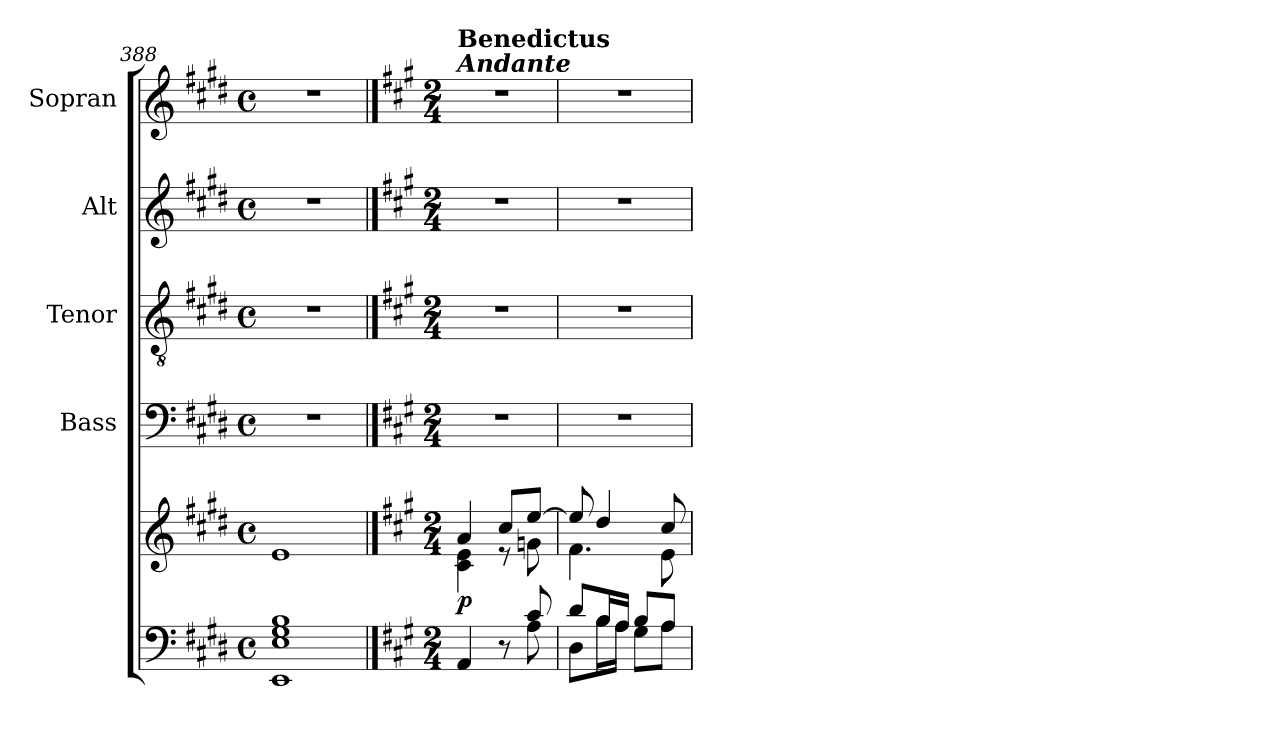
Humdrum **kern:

**kern	**kern	**dynam	**kern	**kern	**kern	**kern
*part5	*part5	*part5	*part4	*part3	*part2	*part1
*staff6	*staff5	*staff5/6	*staff4	*staff3	*staff2	*staff1
*	*	*	*I"Bass	*I"Tenor	*I"Alt	*I"Sopran
*	*	*	*I'B.	*I'T.	*I'A.	*I'S.
*clefF4	*clefG2	*	*clefF4	*clefGv2	*clefG2	*clefG2
*k[f#c#g#d#]	*k[f#c#g#d#]	*	*k[f#c#g#d#]	*k[f#c#g#d#]	*k[f#c#g#d#]	*k[f#c#g#d#]
*E:	*E:	*	*E:	*E:	*E:	*E:
*M4/4	*M4/4	*	*M4/4	*M4/4	*M4/4	*M4/4
*met(c)	*met(c)	*	*met(c)	*met(c)	*met(c)	*met(c)
=388	=388	=388	=388	=388	=388	=388
*^	*	*	*	*	*	*
1G# 1B	1EE 1E	1e	.	1r	1r	1r	1r
!!LO:LB:g=z
==389	==389	==389	==389	==389	==389	==389	==389
*k[f#c#g#]	*	*k[f#c#g#]	*	*k[f#c#g#]	*k[f#c#g#]	*k[f#c#g#]	*k[f#c#g#]
*A:	*	*A:	*	*A:	*A:	*A:	*A:
*M2/4	*	*M2/4	*	*M2/4	*M2/4	*M2/4	*M2/4
*	*	*^	*	*	*	*	*
!	!	!	!	!	!	!	!	!LO:TX:a:Bi:t=Andante
!	!	!	!	!	!	!	!	!LO:TX:a:B:t=Benedictus
!	!	!	!	!LO:DY:b	!	!	!	!
4AA/	4.ryy	4a/	4c#\ 4e\	p	2r	2r	2r	2r
8r	.	8cc#/L	8rd	.	.	.	.	.
8c#/	8A\	[>8ee/J	8gn\	.	.	.	.	.
=390	=390	=390	=390	=390	=390	=390	=390	=390
8d/L	8D\L	8ee/]	4.f#\	.	2r	2r	2r	2r
16B/L	16B\L	4dd/	.	.	.	.	.	.
16A/JJ	16A\JJ	.	.	.	.	.	.	.
8B/L	8G#\L	.	.	.	.	.	.	.
8A/J	8A\J	8cc#/	8e\	.	.	.	.	.
*v	*v	*	*	*	*	*	*	*
*	*v	*v	*	*	*	*	*
=	=	=	=	=	=	=
*-	*-	*-	*-	*-	*-	*-
